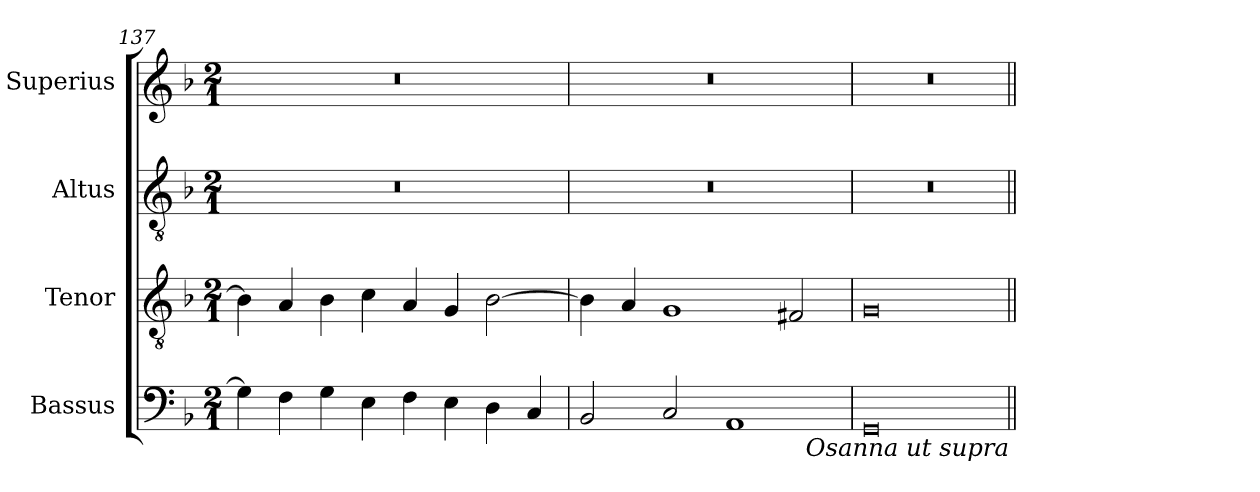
**kern	**kern	**kern	**kern
*part4	*part3	*part2	*part1
*staff4	*staff3	*staff2	*staff1
*I"Bassus	*I"Tenor	*I"Altus	*I"Superius
*I'B	*I'T	*I'A	*I'S
*clefF4	*clefGv2	*clefGv2	*clefG2
*k[b-]	*k[b-]	*k[b-]	*k[b-]
*M2/1	*M2/1	*M2/1	*M2/1
=137	=137	=137	=137
4G\]	4B-\]	0r	0r
4F\	4A/	.	.
4G\	4B-\	.	.
4E\	4c\	.	.
4F\	4A/	.	.
4E\	4G/	.	.
4D\	[2B-\	.	.
4C/	.	.	.
=138	=138	=138	=138
2BB-/	4B-\]	0r	0r
.	4A/	.	.
2C/	1G	.	.
1AA	.	.	.
.	2F#X/	.	.
=139	=139	=139	=139
0GG	0G	0r	0r
!LO:TX:b:i:rj:t=Osanna ut supra	!	!	!
=||	=||	=||	=||
*-	*-	*-	*-
